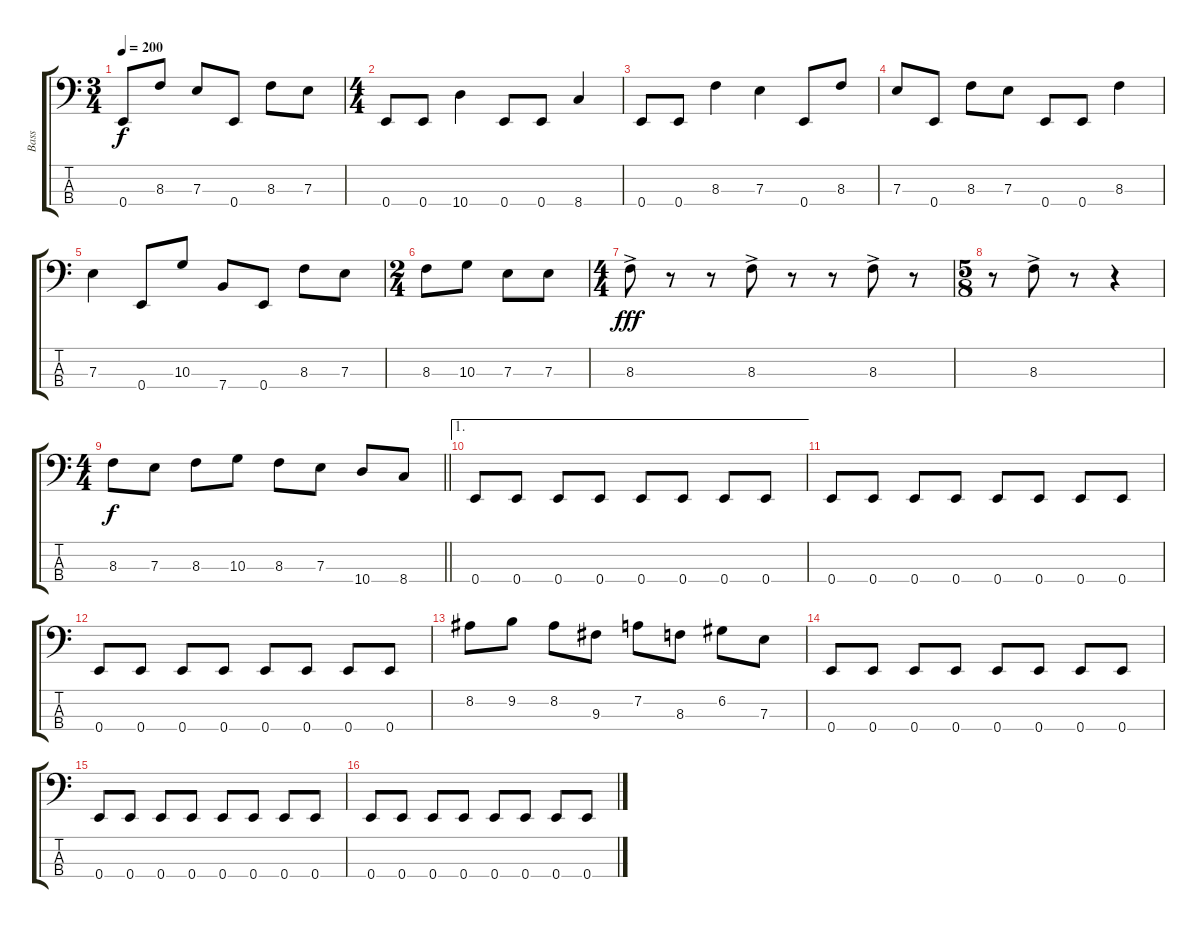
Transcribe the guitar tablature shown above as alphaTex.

\track ("Bass" "Bass") {instrument electricbasspick}
\staff {score tabs}
\tuning (G2 D2 A1 E1) {hide}
\ts (3 4)
\tempo 200
\clef f4
\ks c
0.4.8{dy f} 8.3.8 7.3.8 0.4.8 8.3.8 7.3.8 |
\ts (4 4)
0.4.8 0.4.8 10.4.4 0.4.8 0.4.8 8.4.4 |
0.4.8 0.4.8 8.3.4 7.3.4 0.4.8 8.3.8 |
7.3.8 0.4.8 8.3.8 7.3.8 0.4.8 0.4.8 8.3.4 |
7.3.4 0.4.8 10.3.8 7.4.8 0.4.8 8.3.8 7.3.8 |
\ts (2 4)
8.3.8 10.3.8 7.3.8 7.3.8 |
\ts (4 4)
8.3{ac}.8{dy fff} r.8 r.8 8.3{ac}.8 r.8 r.8 8.3{ac}.8 r.8 |
\ts (5 8)
r.8 8.3{ac}.8 r.8 r.4 |
\ts (4 4)
\barLineRight lightlight
8.3.8{dy f} 7.3.8 8.3.8 10.3.8 8.3.8 7.3.8 10.4.8 8.4.8 |
\ae 1
0.4.8 0.4.8 0.4.8 0.4.8 0.4.8 0.4.8 0.4.8 0.4.8 |
0.4.8 0.4.8 0.4.8 0.4.8 0.4.8 0.4.8 0.4.8 0.4.8 |
0.4.8 0.4.8 0.4.8 0.4.8 0.4.8 0.4.8 0.4.8 0.4.8 |
8.2.8 9.2.8 8.2.8 9.3.8 7.2.8 8.3.8 6.2.8 7.3.8 |
0.4.8 0.4.8 0.4.8 0.4.8 0.4.8 0.4.8 0.4.8 0.4.8 |
0.4.8 0.4.8 0.4.8 0.4.8 0.4.8 0.4.8 0.4.8 0.4.8 |
0.4.8 0.4.8 0.4.8 0.4.8 0.4.8 0.4.8 0.4.8 0.4.8
